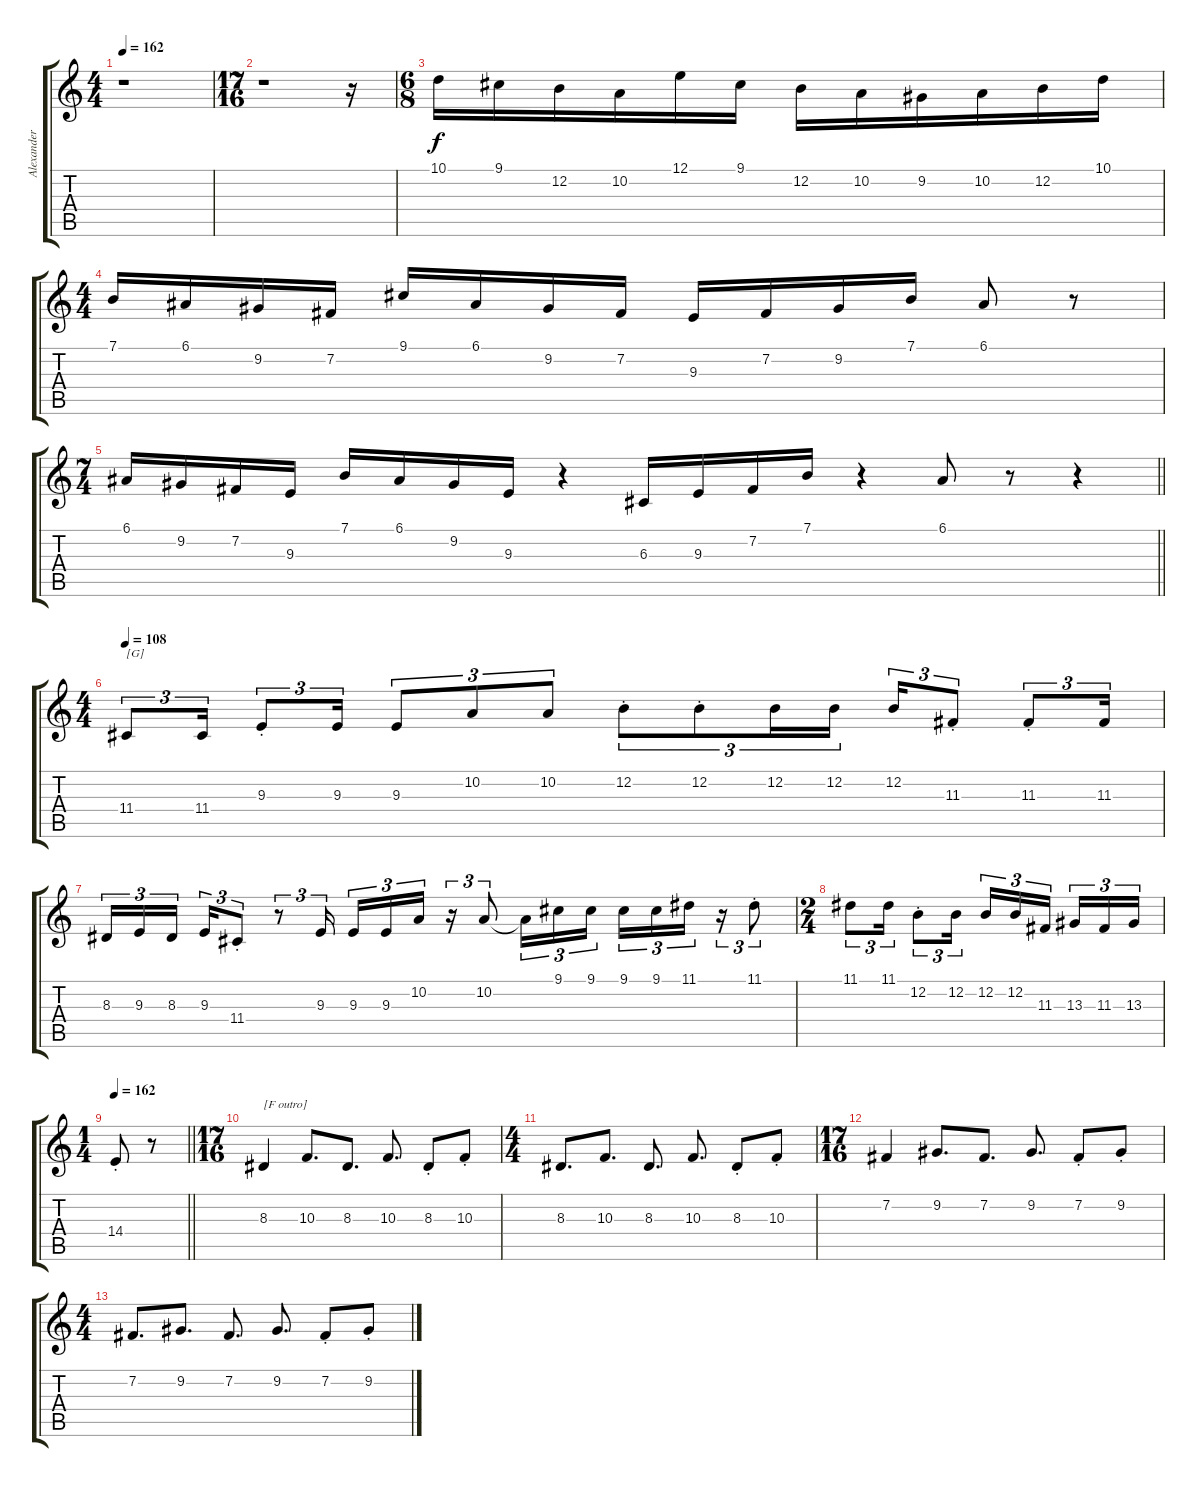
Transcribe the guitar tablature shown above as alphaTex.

\track ("Alexander von Hagke" "Alexander ") {instrument tenorsax}
\staff {score tabs}
\tuning (E4 B3 G3 D3 A2 E2) {hide}
\ts (4 4)
\tempo 162
\clef g2
\ks c
r.1{dy f} |
\ts (17 16)
r.1 r.16 |
\ts (6 8)
10.1.16 9.1.16 12.2.16 10.2.16 12.1.16 9.1.16 12.2.16 10.2.16 9.2.16 10.2.16 12.2.16 10.1.16 |
\ts (4 4)
7.1.16 6.1.16 9.2.16 7.2.16 9.1.16 6.1.16 9.2.16 7.2.16 9.3.16 7.2.16 9.2.16 7.1.16 6.1.8 r.8 |
\ts (7 4)
\barLineRight lightlight
6.1.16 9.2.16 7.2.16 9.3.16 7.1.16 6.1.16 9.2.16 9.3.16 r.4 6.3.16 9.3.16 7.2.16 7.1.16 r.4 6.1.8 r.8 r.4 |
\ts (4 4)
\tempo 108
11.4.8{tu (3 2) txt "[G]"} 11.4.16{tu (3 2)} 9.3{st}.8{tu (3 2)} 9.3.16{tu (3 2)} 9.3.8{tu (3 2)} 10.2.8{tu (3 2)} 10.2.8{tu (3 2)} 12.2{st}.8{tu (3 2)} 12.2{st}.8{tu (3 2)} 12.2.16{tu (3 2)} 12.2.16{tu (3 2)} 12.2.16{tu (3 2)} 11.3{st}.8{tu (3 2)} 11.3{st}.8{tu (3 2)} 11.3.16{tu (3 2)} |
8.3.16{tu (3 2)} 9.3.16{tu (3 2)} 8.3.16{tu (3 2) beam splitsecondary} 9.3.16{tu (3 2)} 11.4{st}.8{tu (3 2)} r.8{tu (3 2)} 9.3.16{tu (3 2) beam splitsecondary} 9.3.16{tu (3 2)} 9.3.16{tu (3 2)} 10.2.16{tu (3 2)} r.16{tu (3 2)} 10.2.8{tu (3 2)} 10.2{t}.16{tu (3 2)} 9.1.16{tu (3 2)} 9.1.16{tu (3 2)} 9.1.16{tu (3 2)} 9.1.16{tu (3 2)} 11.1.16{tu (3 2)} r.16{tu (3 2)} 11.1{st}.8{tu (3 2)} |
\ts (2 4)
11.1.8{tu (3 2)} 11.1.16{tu (3 2)} 12.2{st}.8{tu (3 2)} 12.2.16{tu (3 2)} 12.2.16{tu (3 2)} 12.2.16{tu (3 2)} 11.3.16{tu (3 2) beam splitsecondary} 13.3.16{tu (3 2)} 11.3.16{tu (3 2)} 13.3.16{tu (3 2)} |
\ts (1 4)
\tempo 162
\barLineRight lightlight
14.4{st}.8 r.8 |
\ts (17 16)
8.3.4{txt "[F outro]"} 10.3.8{d} 8.3.8{d} 10.3.8{d} 8.3{st}.8 10.3{st}.8 |
\ts (4 4)
8.3.8{d} 10.3.8{d} 8.3.8{d} 10.3.8{d} 8.3{st}.8 10.3{st}.8 |
\ts (17 16)
7.2.4 9.2.8{d} 7.2.8{d} 9.2.8{d} 7.2{st}.8 9.2{st}.8 |
\ts (4 4)
7.2.8{d} 9.2.8{d} 7.2.8{d} 9.2.8{d} 7.2{st}.8 9.2{st}.8
